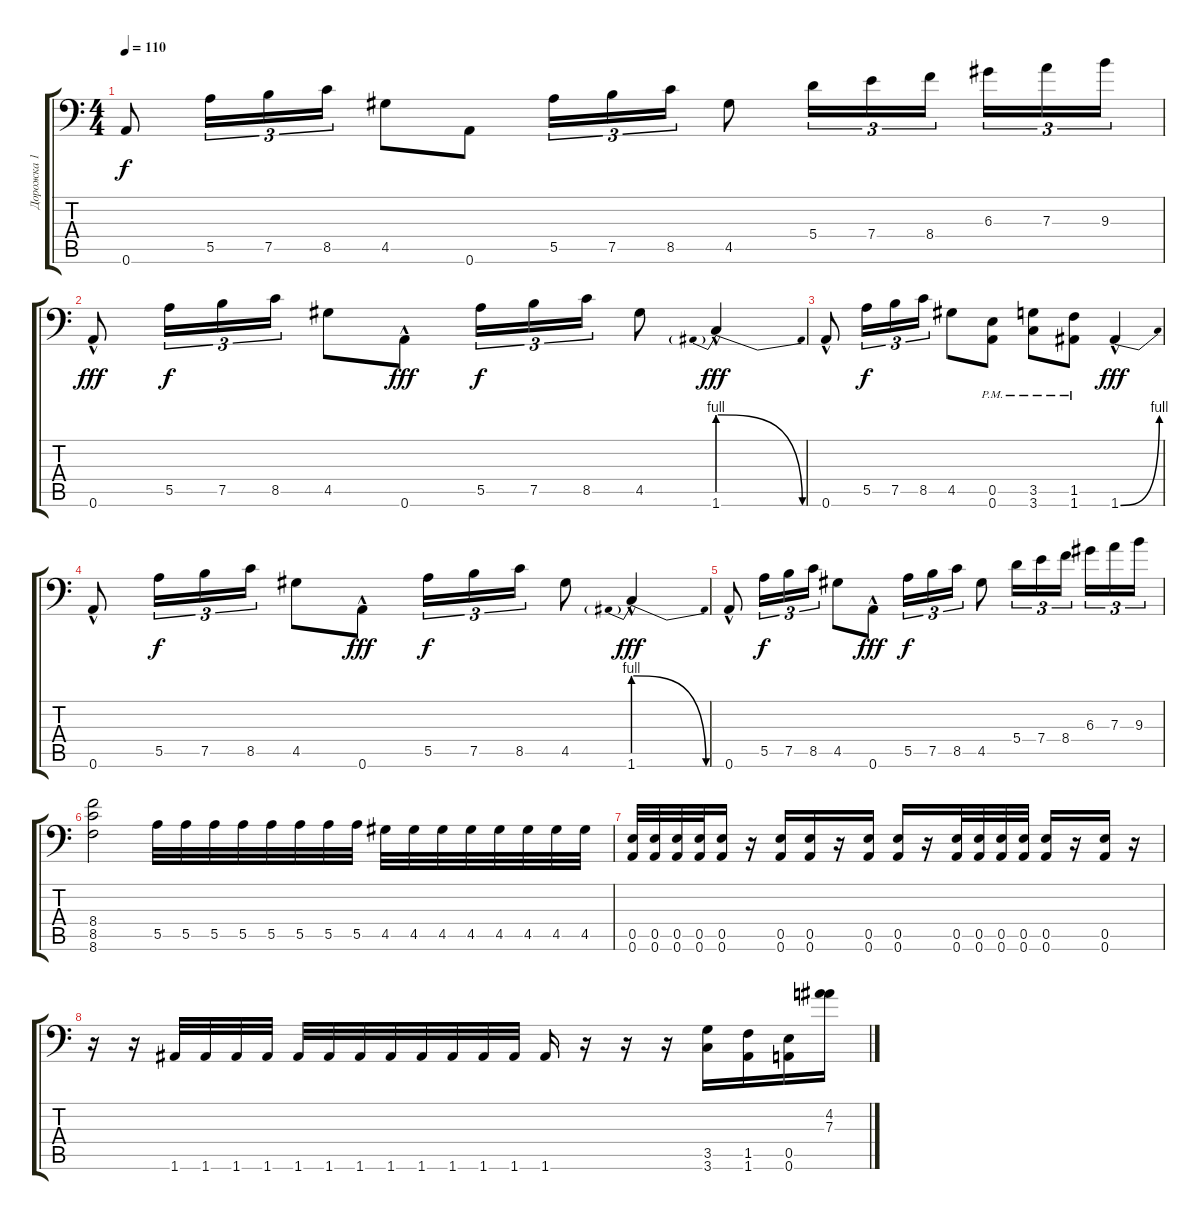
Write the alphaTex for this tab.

\track ("Дорожка 1" "Дорожка 1") {instrument overdrivenguitar}
\staff {score tabs}
\tuning (B3 Gb3 D3 A2 E2 A1) {hide}
\ts (4 4)
\tempo 110
\clef f4
\ks c
0.6.8{dy f} 5.5.16{tu (3 2)} 7.5.16{tu (3 2)} 8.5.16{tu (3 2)} 4.5.8 0.6.8 5.5.16{tu (3 2)} 7.5.16{tu (3 2)} 8.5.16{tu (3 2)} 4.5.8 5.4.16{tu (3 2)} 7.4.16{tu (3 2)} 8.4.16{tu (3 2) beam splitsecondary} 6.3.16{tu (3 2)} 7.3.16{tu (3 2)} 9.3.16{tu (3 2)} |
0.6{hac}.8{dy fff} 5.5.16{tu (3 2) dy f} 7.5.16{tu (3 2)} 8.5.16{tu (3 2)} 4.5.8 0.6{hac}.8{dy fff} 5.5.16{tu (3 2) dy f} 7.5.16{tu (3 2)} 8.5.16{tu (3 2)} 4.5.8 1.6{be (prebendrelease 0 4 60 0) hac}.4{dy fff} |
0.6{hac}.8 5.5.16{tu (3 2) dy f} 7.5.16{tu (3 2)} 8.5.16{tu (3 2)} 4.5.8 (0.5{pm} 0.6{pm}).8 (3.5{pm} 3.6{pm}).8 (1.5{pm} 1.6{pm}).8 1.6{be (bend 0 0 60 4) hac}.4{dy fff} |
0.6{hac}.8 5.5.16{tu (3 2) dy f} 7.5.16{tu (3 2)} 8.5.16{tu (3 2)} 4.5.8 0.6{hac}.8{dy fff} 5.5.16{tu (3 2) dy f} 7.5.16{tu (3 2)} 8.5.16{tu (3 2)} 4.5.8 1.6{be (prebendrelease 0 4 60 0) hac}.4{dy fff} |
0.6{hac}.8 5.5.16{tu (3 2) dy f} 7.5.16{tu (3 2)} 8.5.16{tu (3 2)} 4.5.8 0.6{hac}.8{dy fff} 5.5.16{tu (3 2) dy f} 7.5.16{tu (3 2)} 8.5.16{tu (3 2)} 4.5.8 5.4.16{tu (3 2)} 7.4.16{tu (3 2)} 8.4.16{tu (3 2) beam splitsecondary} 6.3.16{tu (3 2)} 7.3.16{tu (3 2)} 9.3.16{tu (3 2)} |
(8.4 8.5 8.6).2 5.5.32 5.5.32 5.5.32 5.5.32 5.5.32 5.5.32 5.5.32 5.5.32 4.5.32 4.5.32 4.5.32 4.5.32 4.5.32 4.5.32 4.5.32 4.5.32 |
(0.5 0.6).32 (0.5 0.6).32 (0.5 0.6).32 (0.5 0.6).32 (0.5 0.6).16 r.16 (0.5 0.6).16 (0.5 0.6).16 r.16 (0.5 0.6).16 (0.5 0.6).16 r.16 (0.5 0.6).32 (0.5 0.6).32 (0.5 0.6).32 (0.5 0.6).32 (0.5 0.6).16 r.16 (0.5 0.6).16 r.16 |
r.16 r.16 1.6.32 1.6.32 1.6.32 1.6.32 1.6.32 1.6.32 1.6.32 1.6.32 1.6.32 1.6.32 1.6.32 1.6.32 1.6.16 r.16 r.16 r.16 (3.5 3.6).16 (1.5 1.6).16 (0.5 0.6).16 (4.2 7.3).16
